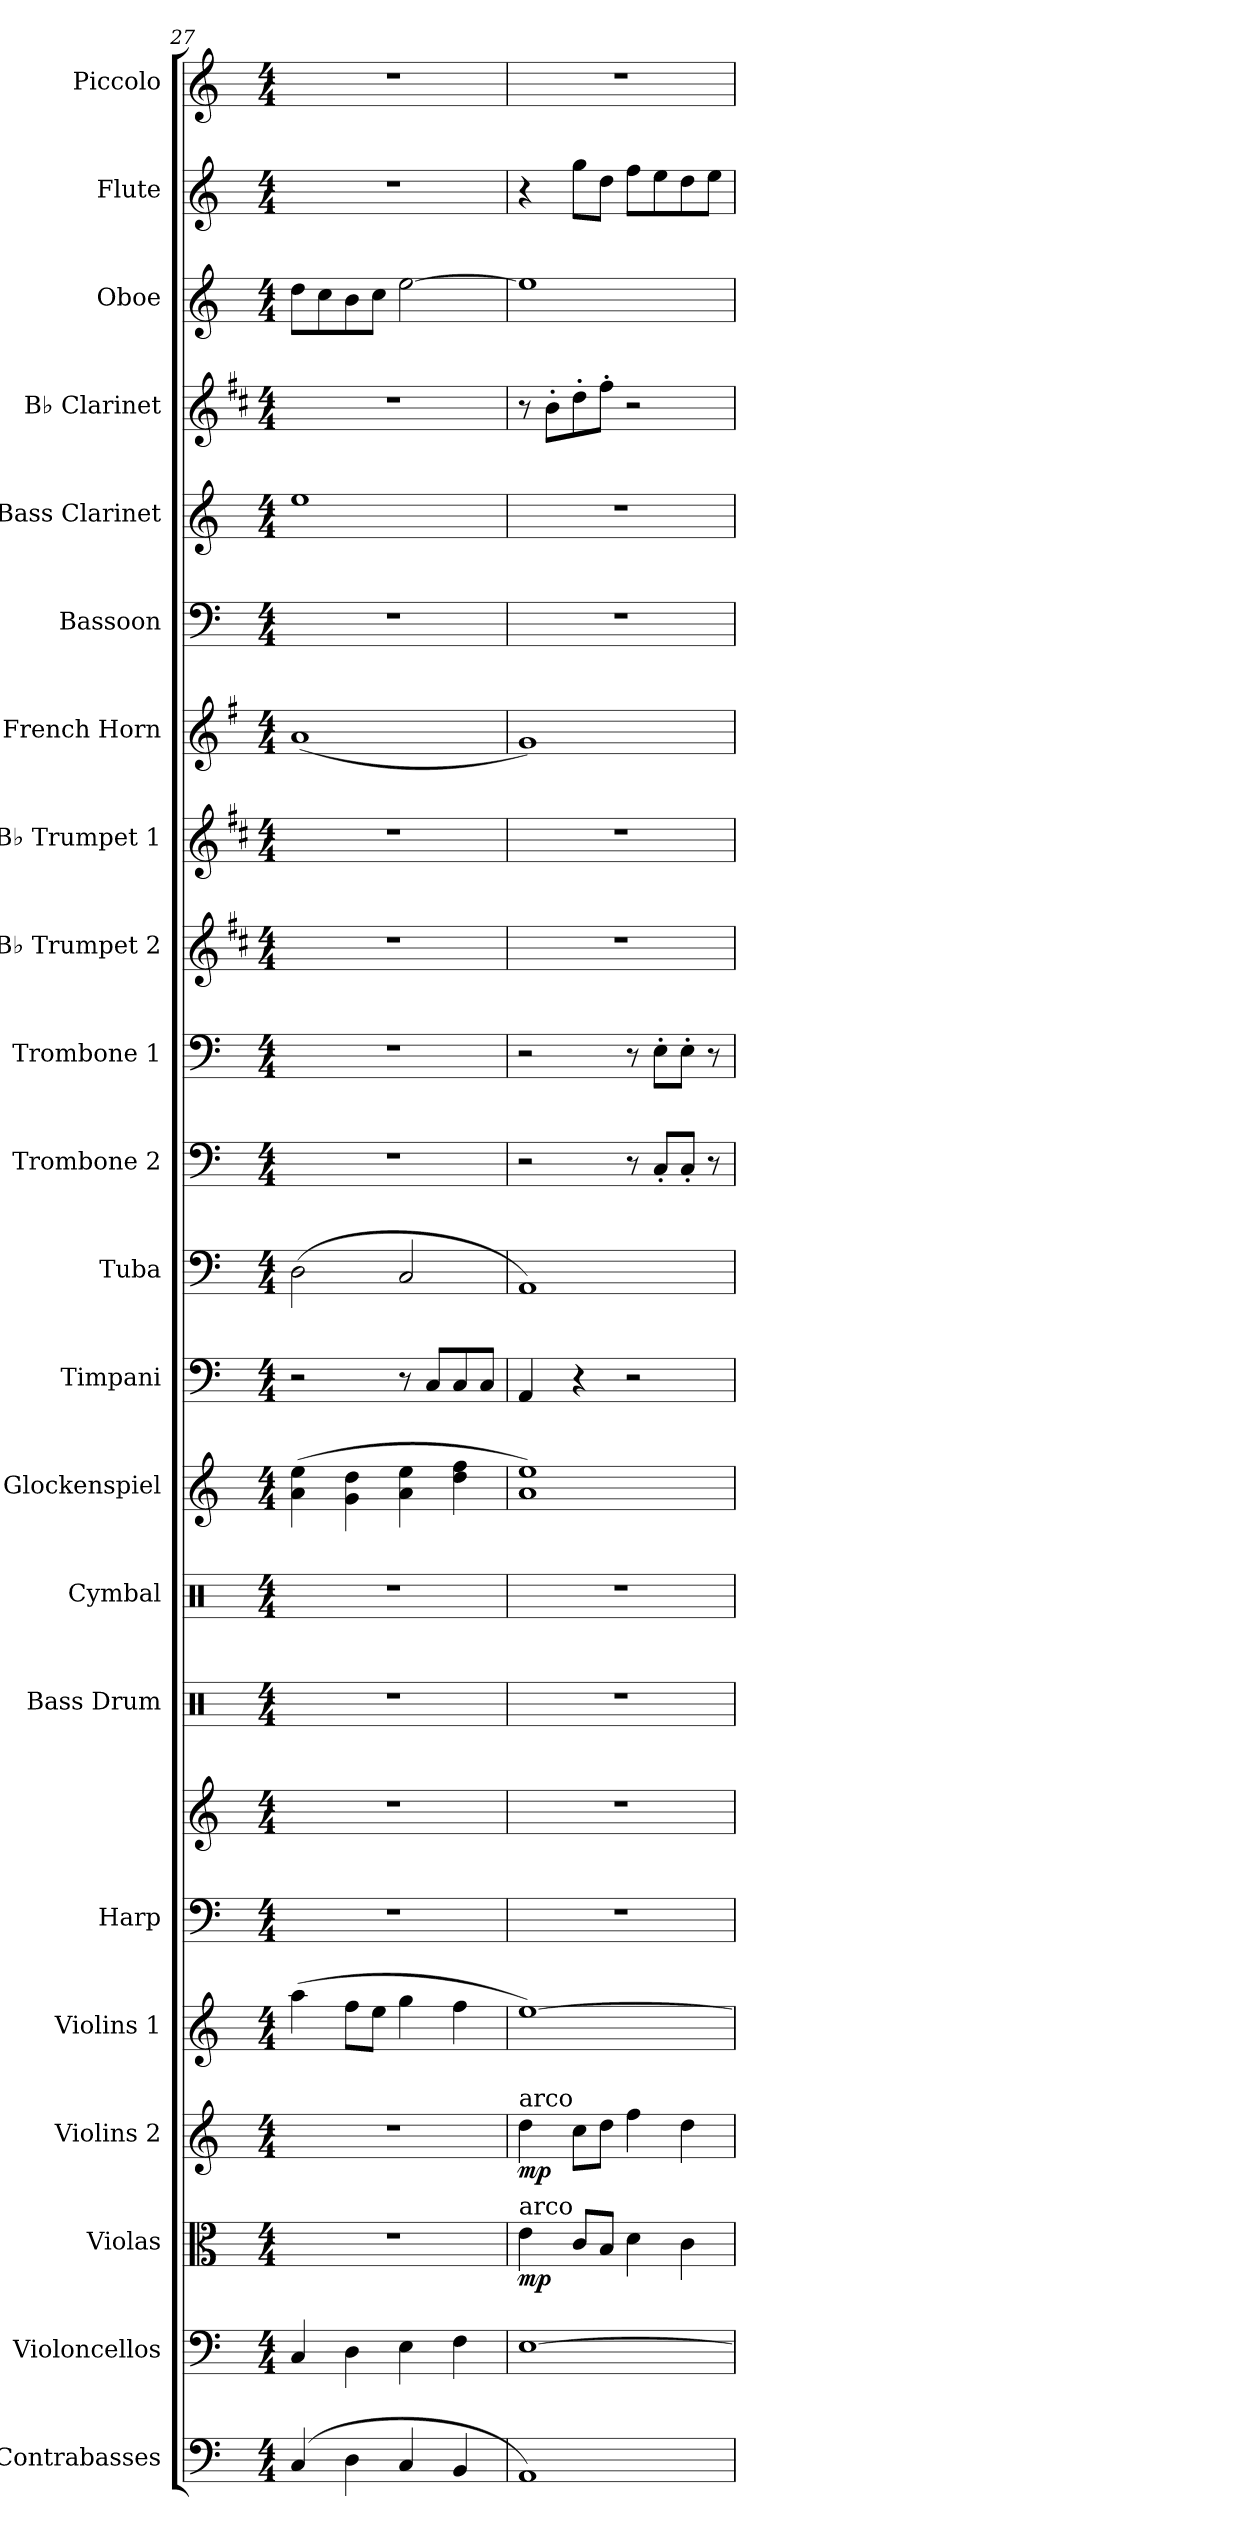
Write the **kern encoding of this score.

**kern	**kern	**kern	**dynam	**kern	**dynam	**kern	**kern	**kern	**kern	**kern	**kern	**kern	**kern	**kern	**kern	**kern	**kern	**kern	**kern	**kern	**kern	**kern	**kern	**kern
*part22	*part21	*part20	*part20	*part19	*part19	*part18	*part17	*part17	*part16	*part15	*part14	*part13	*part12	*part11	*part10	*part9	*part8	*part7	*part6	*part5	*part4	*part3	*part2	*part1
*staff23	*staff22	*staff21	*staff21	*staff20	*staff20	*staff19	*staff18	*staff17	*staff16	*staff15	*staff14	*staff13	*staff12	*staff11	*staff10	*staff9	*staff8	*staff7	*staff6	*staff5	*staff4	*staff3	*staff2	*staff1
*I"Contrabasses	*I"Violoncellos	*I"Violas	*	*I"Violins 2	*	*I"Violins 1	*I"Harp	*	*I"Bass Drum	*I"Cymbal	*I"Glockenspiel	*I"Timpani	*I"Tuba	*I"Trombone 2	*I"Trombone 1	*I"B♭ Trumpet 2	*I"B♭ Trumpet 1	*I"French Horn	*I"Bassoon	*I"Bass Clarinet	*I"B♭ Clarinet	*I"Oboe	*I"Flute	*I"Piccolo
*I'Cbs.	*I'Vcs.	*I'Vlas.	*	*I'Vlns. 2	*	*I'Vlns. 1	*I'Hrp.	*	*I'B. Dr.	*I'Cym.	*I'Glock.	*I'Timp.	*I'Tba.	*I'Tbn. 2	*I'Tbn. 1	*I'B♭ Tpt. 2	*I'B♭ Tpt. 1	*I'F Hn.	*I'Bsn.	*I'B. Cl.	*I'B♭ Cl.	*I'Ob.	*I'Fl.	*I'Picc.
*clefF4	*clefF4	*clefC3	*	*clefG2	*	*clefG2	*clefF4	*clefG2	*clefX	*clefX	*clefG2	*clefF4	*clefF4	*clefF4	*clefF4	*clefG2	*clefG2	*clefG2	*clefF4	*clefG2	*clefG2	*clefG2	*clefG2	*clefG2
*ITrd7c12	*	*	*	*	*	*	*	*	*	*	*ITrd-14c-24	*	*	*	*	*ITrd1c2	*ITrd1c2	*ITrd4c7	*	*ITrd8c14	*ITrd1c2	*	*	*ITrd-7c-12
*k[]	*k[]	*k[]	*	*k[]	*	*k[]	*k[]	*k[]	*k[]	*k[]	*k[]	*k[]	*k[]	*k[]	*k[]	*k[]	*k[]	*k[]	*k[]	*k[]	*k[]	*k[]	*k[]	*k[]
*M4/4	*M4/4	*M4/4	*	*M4/4	*	*M4/4	*M4/4	*M4/4	*M4/4	*M4/4	*M4/4	*M4/4	*M4/4	*M4/4	*M4/4	*M4/4	*M4/4	*M4/4	*M4/4	*M4/4	*M4/4	*M4/4	*M4/4	*M4/4
=27	=27	=27	=27	=27	=27	=27	=27	=27	=27	=27	=27	=27	=27	=27	=27	=27	=27	=27	=27	=27	=27	=27	=27	=27
(>4CC/	4C/	1r	.	1r	.	(>4aa\	1r	1r	1r	1r	(>4aaa\ 4eeee\	2r	(>2D\	1r	1r	1r	1r	(<1d	1r	1e	1r	8dd\L	1r	1r
.	.	.	.	.	.	.	.	.	.	.	.	.	.	.	.	.	.	.	.	.	.	8cc\	.	.
4DD\	4D\	.	.	.	.	8ff\L	.	.	.	.	4ggg\ 4dddd\	.	.	.	.	.	.	.	.	.	.	8b\	.	.
.	.	.	.	.	.	8ee\J	.	.	.	.	.	.	.	.	.	.	.	.	.	.	.	8cc\J	.	.
4CC/	4E\	.	.	.	.	4gg\	.	.	.	.	4aaa\ 4eeee\	8r	2C/	.	.	.	.	.	.	.	.	[2ee\	.	.
.	.	.	.	.	.	.	.	.	.	.	.	8C/L	.	.	.	.	.	.	.	.	.	.	.	.
4BBB/	4F\	.	.	.	.	4ff\	.	.	.	.	4dddd\ 4ffff\	8C/	.	.	.	.	.	.	.	.	.	.	.	.
.	.	.	.	.	.	.	.	.	.	.	.	8C/J	.	.	.	.	.	.	.	.	.	.	.	.
=28	=28	=28	=28	=28	=28	=28	=28	=28	=28	=28	=28	=28	=28	=28	=28	=28	=28	=28	=28	=28	=28	=28	=28	=28
!	!	!	!	!LO:TX:a:t=arco	!	!	!	!	!	!	!	!	!	!	!	!	!	!	!	!	!	!	!	!
!	!	!LO:TX:a:t=arco	!	!	!	!	!	!	!	!	!	!	!	!	!	!	!	!	!	!	!	!	!	!
!	!	!	!LO:DY:b	!	!LO:DY:b	!	!	!	!	!	!	!	!	!	!	!	!	!	!	!	!	!	!	!
1AAA)	[1E	4e\	mp	4dd\	mp	[1ee)	1r	1r	1r	1r	1aaa 1eeee)	4AA/	1AA)	2r	2r	1r	1r	1c)	1r	1r	8r	1ee]	4r	1r
.	.	.	.	.	.	.	.	.	.	.	.	.	.	.	.	.	.	.	.	.	8a'\L	.	.	.
.	.	8c/L	.	8cc\L	.	.	.	.	.	.	.	4r	.	.	.	.	.	.	.	.	8cc'\	.	8gg\L	.
.	.	8B/J	.	8dd\J	.	.	.	.	.	.	.	.	.	.	.	.	.	.	.	.	8ee'\J	.	8dd\J	.
.	.	4d\	.	4ff\	.	.	.	.	.	.	.	2r	.	8r	8r	.	.	.	.	.	2r	.	8ff\L	.
.	.	.	.	.	.	.	.	.	.	.	.	.	.	8C'/L	8E'\L	.	.	.	.	.	.	.	8ee\	.
.	.	4c\	.	4dd\	.	.	.	.	.	.	.	.	.	8C'/J	8E'\J	.	.	.	.	.	.	.	8dd\	.
.	.	.	.	.	.	.	.	.	.	.	.	.	.	8r	8r	.	.	.	.	.	.	.	8ee\J	.
=	=	=	=	=	=	=	=	=	=	=	=	=	=	=	=	=	=	=	=	=	=	=	=	=
*-	*-	*-	*-	*-	*-	*-	*-	*-	*-	*-	*-	*-	*-	*-	*-	*-	*-	*-	*-	*-	*-	*-	*-	*-
